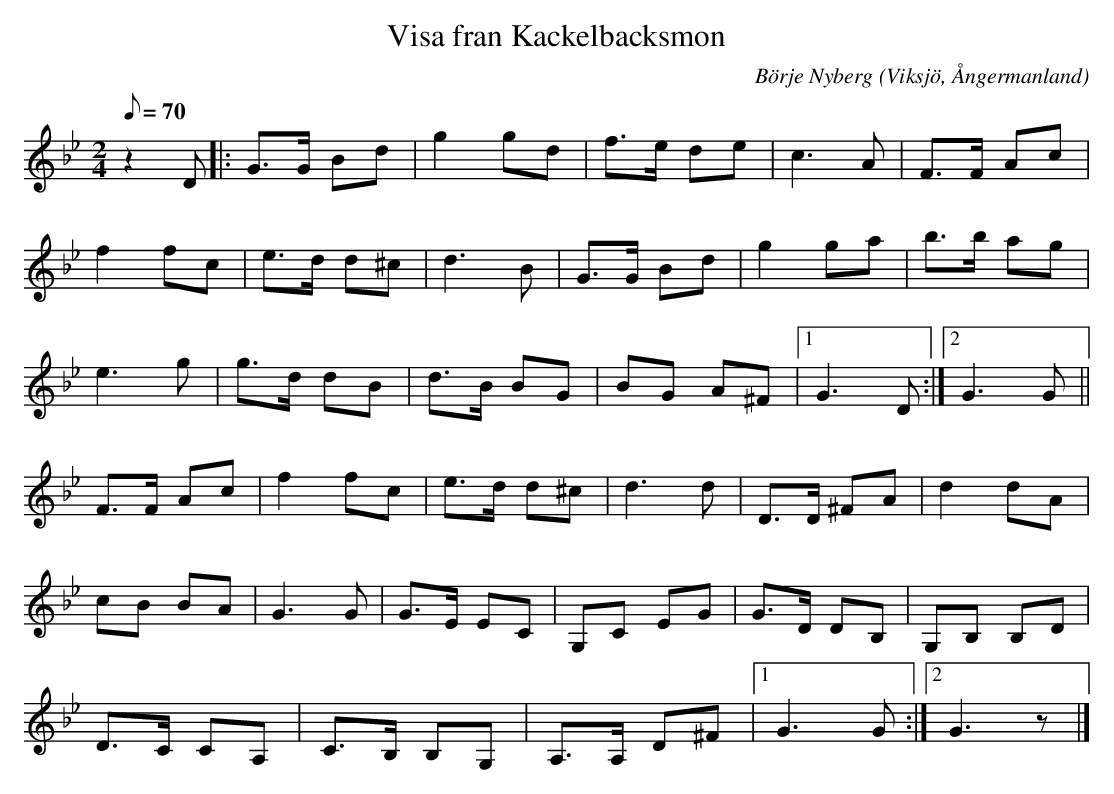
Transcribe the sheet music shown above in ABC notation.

X:1
T:Visa fran Kackelbacksmon
C:Börje Nyberg
O:Viksjö, Ångermanland
M:2/4
L:1/8
Q:70
K:Gm
z2 D|: G>G Bd | g2 gd | f>e de | c2>A2 | F>F Ac |
f2 fc | e>d d^c | d2>B2 | G>G Bd |g2 ga | b>b ag |
e2> g2 | g>d dB |d>B BG |BG A^F |1 G2> D2 :|2 G2> G2 ||
F>F Ac | f2 fc | e>d d^c | d2>d2 | D>D ^FA | d2 dA |
cB BA |G2> G2 | G>E EC | G,C EG | G>D DB, | G,B, B,D |
D>C CA, | C>B, B,G, | A,>A, D^F |1 G2> G2 :|2 G2> z2 |]
